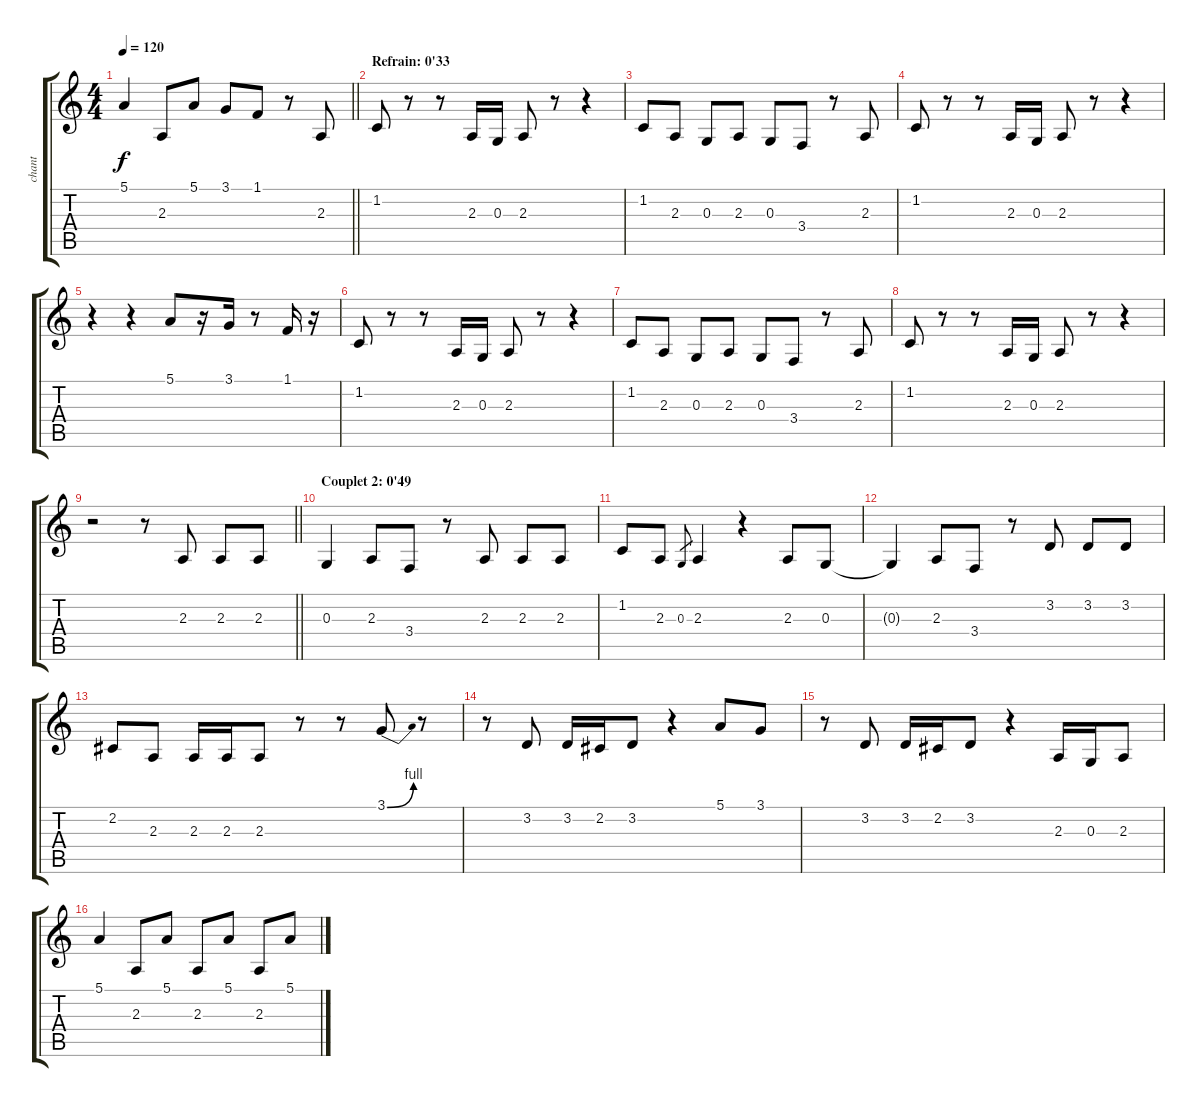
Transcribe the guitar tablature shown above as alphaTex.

\track ("chant" "chant") {instrument trumpet}
\staff {score tabs}
\tuning (E4 B3 G3 D3 A2 E2) {hide}
\ts (4 4)
\tempo 120
\clef g2
\barLineRight lightlight
\ks c
5.1{t}.4{dy f} 2.3.8 5.1.8 3.1.8 1.1.8 r.8 2.3.8 |
\section ("" "Refrain: 0'33")
1.2.8 r.8 r.8 2.3.16 0.3.16 2.3.8 r.8 r.4 |
1.2.8 2.3.8 0.3.8 2.3.8 0.3.8 3.4.8 r.8 2.3.8 |
1.2.8 r.8 r.8 2.3.16 0.3.16 2.3.8 r.8 r.4 |
r.4 r.4 5.1.8 r.16 3.1.16 r.8 1.1.16 r.16 |
1.2.8 r.8 r.8 2.3.16 0.3.16 2.3.8 r.8 r.4 |
1.2.8 2.3.8 0.3.8 2.3.8 0.3.8 3.4.8 r.8 2.3.8 |
1.2.8 r.8 r.8 2.3.16 0.3.16 2.3.8 r.8 r.4 |
\barLineRight lightlight
r.2 r.8 2.3.8 2.3.8 2.3.8 |
\section ("" "Couplet 2: 0'49")
0.3.4 2.3.8 3.4.8 r.8 2.3.8 2.3.8 2.3.8 |
1.2.8 2.3.8 0.3.8{gr} 2.3.4 r.4 2.3.8 0.3.8 |
0.3{t}.4 2.3.8 3.4.8 r.8 3.2.8 3.2.8 3.2.8 |
2.2.8 2.3.8 2.3.16 2.3.16 2.3.8 r.8 r.8 3.1{be (bend 0 0 60 4)}.8 r.8 |
r.8 3.2.8 3.2.16 2.2.16 3.2.8 r.4 5.1.8 3.1.8 |
r.8 3.2.8 3.2.16 2.2.16 3.2.8 r.4 2.3.16 0.3.16 2.3.8 |
5.1.4 2.3.8 5.1.8 2.3.8 5.1.8 2.3.8 5.1.8
